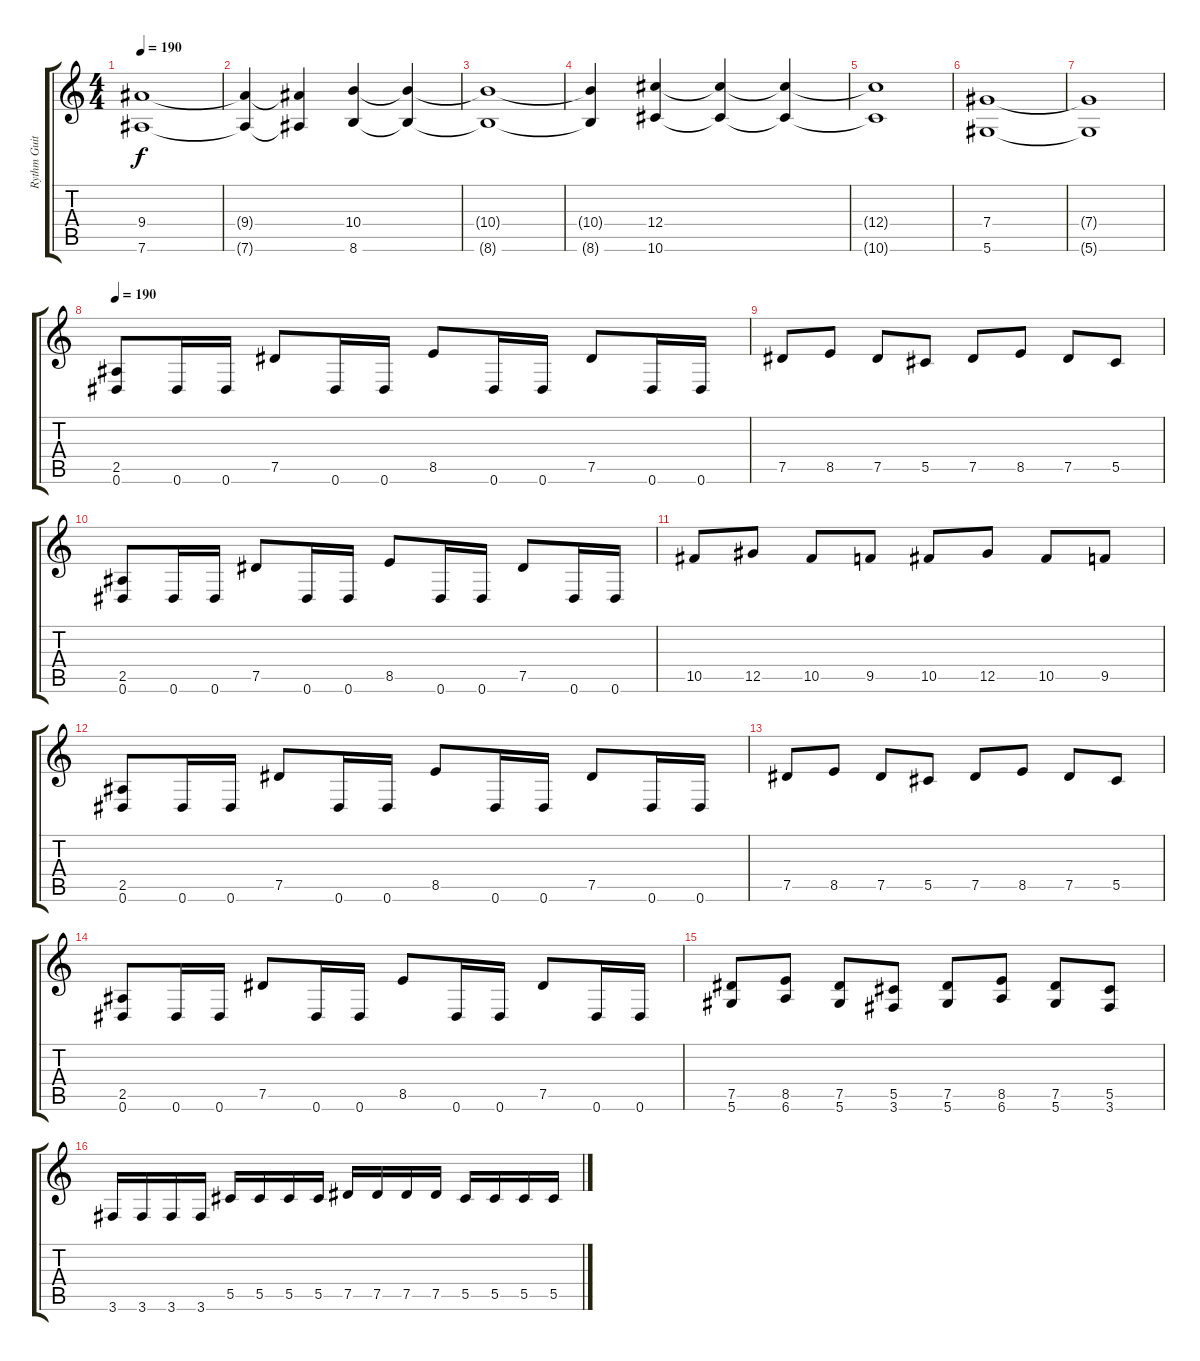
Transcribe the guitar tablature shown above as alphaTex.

\track ("Rythm Guitar" "Rythm Guit") {instrument distortionguitar}
\staff {score tabs}
\tuning (Eb4 Bb3 Gb3 Db3 Ab2 Eb2) {hide}
\ts (4 4)
\tempo 190
\clef g2
\ks c
(9.4{t} 7.6{t}).1{dy f} |
(9.4{t} 7.6{t}).4 (9.4{t} 7.6{t}).4 (10.4 8.6).4 (10.4{t} 8.6{t}).4 |
(10.4{t} 8.6{t}).1 |
(10.4{t} 8.6{t}).4 (12.4 10.6).4 (12.4{t} 10.6{t}).4 (12.4{t} 10.6{t}).4 |
(12.4{t} 10.6{t}).1 |
(7.4 5.6).1 |
(7.4{t} 5.6{t}).1 |
\tempo 190
(2.5 0.6).8 0.6.16 0.6.16 7.5.8 0.6.16 0.6.16 8.5.8 0.6.16 0.6.16 7.5.8 0.6.16 0.6.16 |
7.5.8 8.5.8 7.5.8 5.5.8 7.5.8 8.5.8 7.5.8 5.5.8 |
(2.5 0.6).8 0.6.16 0.6.16 7.5.8 0.6.16 0.6.16 8.5.8 0.6.16 0.6.16 7.5.8 0.6.16 0.6.16 |
10.5.8 12.5.8 10.5.8 9.5.8 10.5.8 12.5.8 10.5.8 9.5.8 |
(2.5 0.6).8 0.6.16 0.6.16 7.5.8 0.6.16 0.6.16 8.5.8 0.6.16 0.6.16 7.5.8 0.6.16 0.6.16 |
7.5.8 8.5.8 7.5.8 5.5.8 7.5.8 8.5.8 7.5.8 5.5.8 |
(2.5 0.6).8 0.6.16 0.6.16 7.5.8 0.6.16 0.6.16 8.5.8 0.6.16 0.6.16 7.5.8 0.6.16 0.6.16 |
(7.5 5.6).8 (8.5 6.6).8 (7.5 5.6).8 (5.5 3.6).8 (7.5 5.6).8 (8.5 6.6).8 (7.5 5.6).8 (5.5 3.6).8 |
3.6.16 3.6.16 3.6.16 3.6.16 5.5.16 5.5.16 5.5.16 5.5.16 7.5.16 7.5.16 7.5.16 7.5.16 5.5.16 5.5.16 5.5.16 5.5.16
